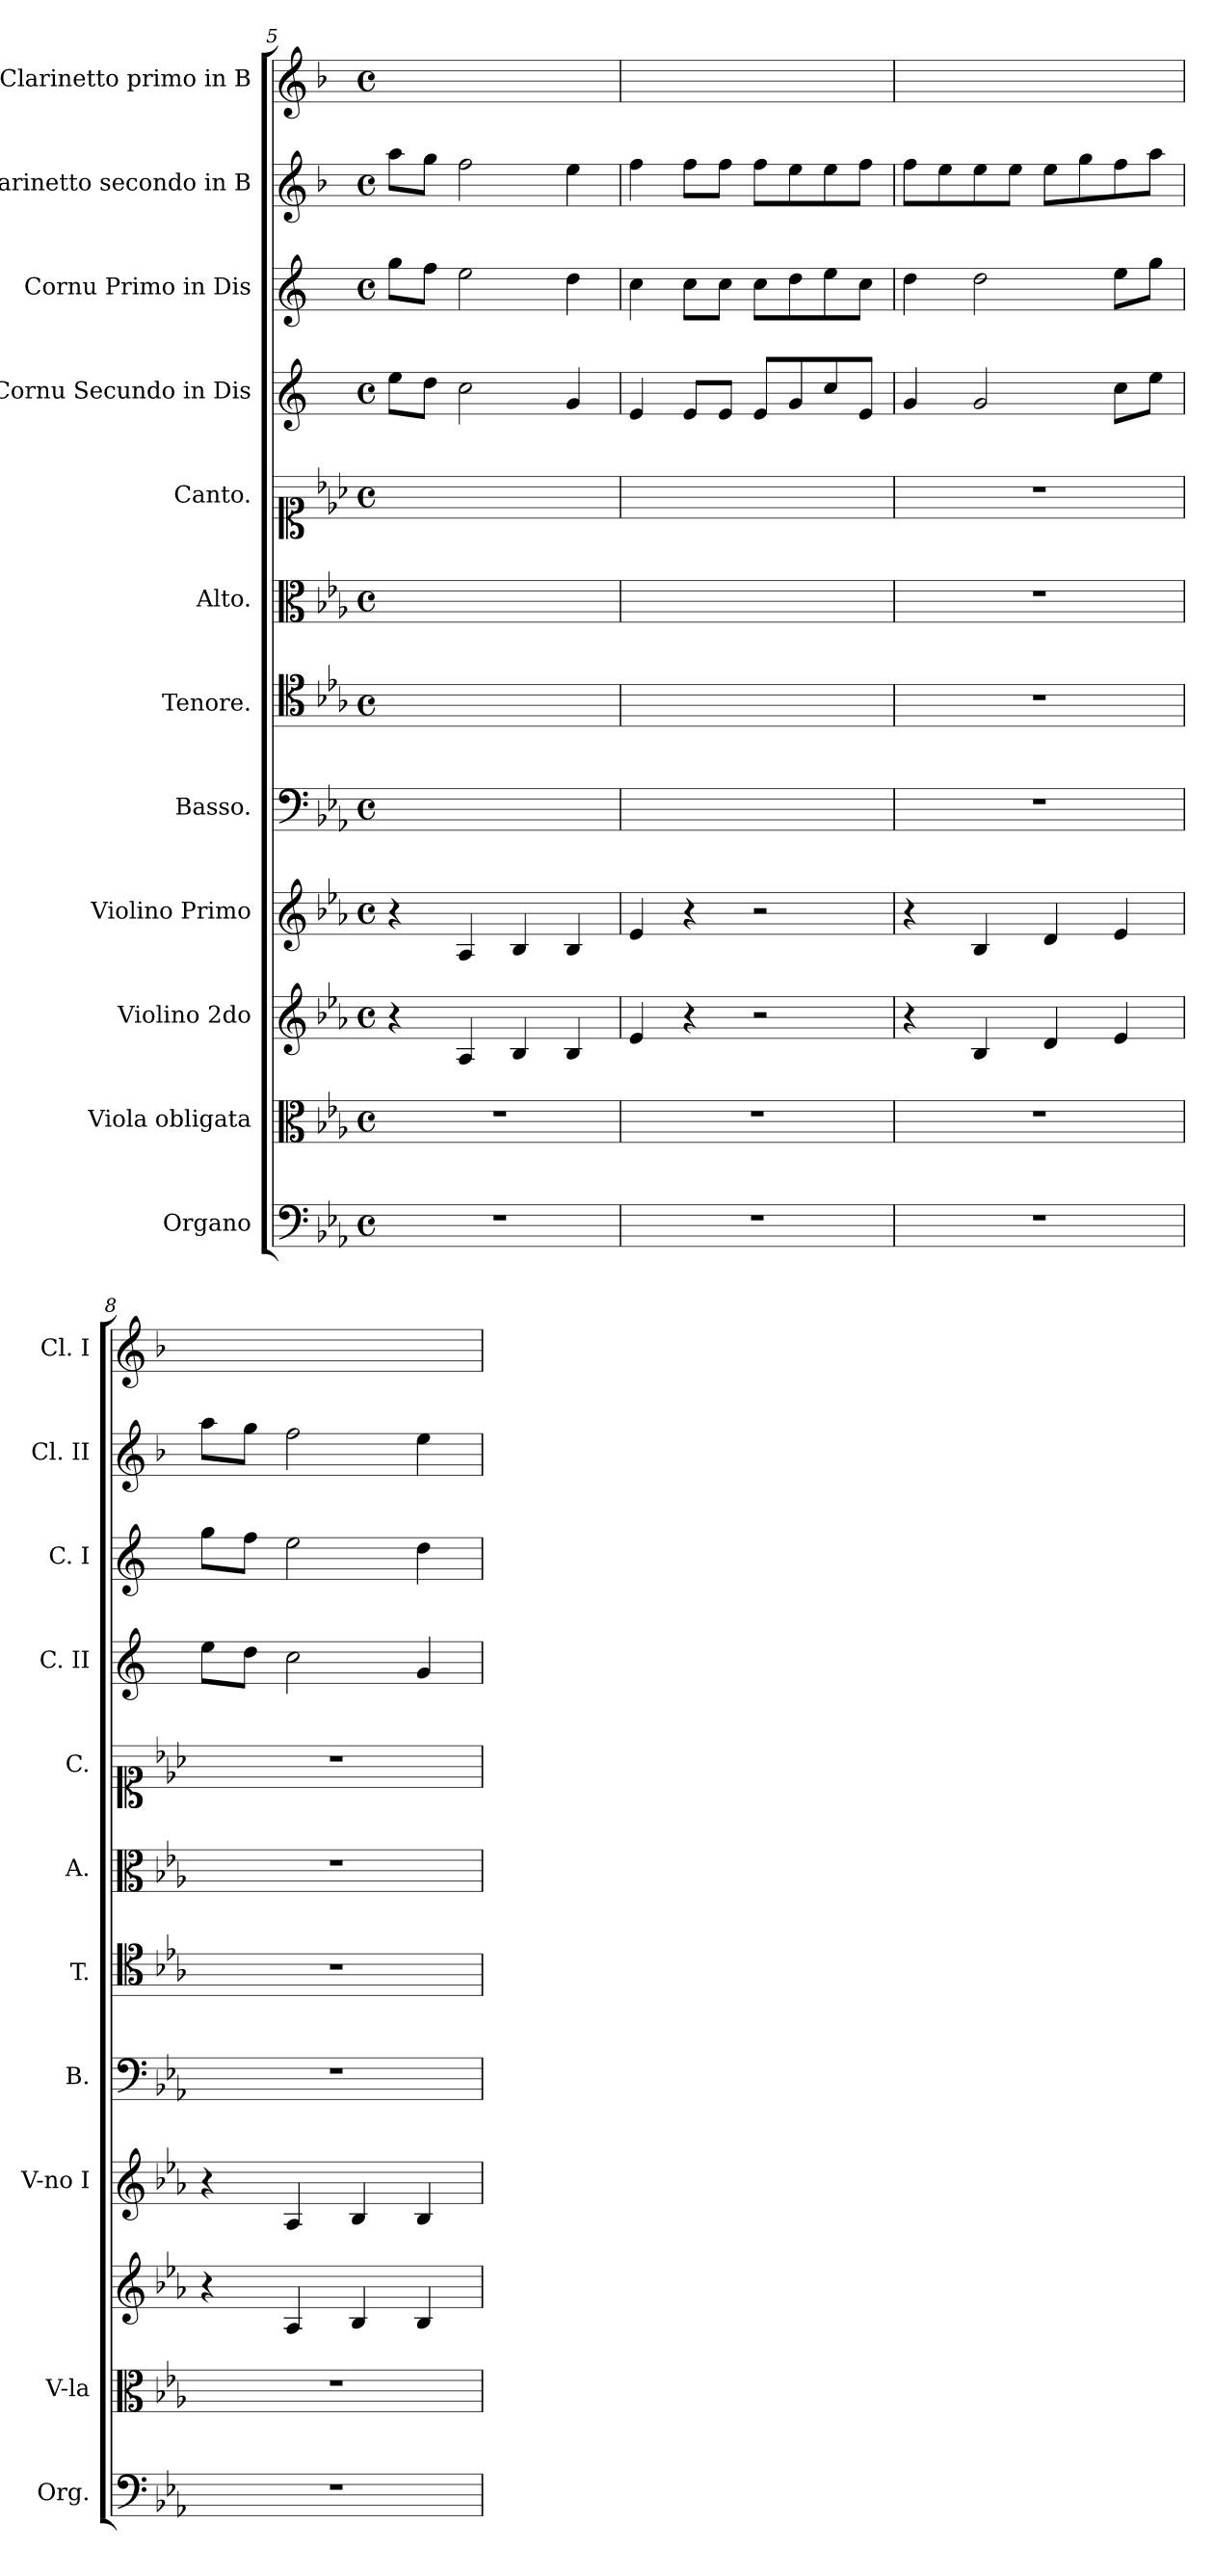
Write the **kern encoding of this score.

**kern	**kern	**kern	**kern	**kern	**kern	**kern	**kern	**kern	**kern	**kern	**kern
*part12	*part11	*part10	*part9	*part8	*part7	*part6	*part5	*part4	*part3	*part2	*part1
*staff12	*staff11	*staff10	*staff9	*staff8	*staff7	*staff6	*staff5	*staff4	*staff3	*staff2	*staff1
*I"Organo	*I"Viola obligata	*I"Violino 2do	*I"Violino Primo	*I"Basso.	*I"Tenore.	*I"Alto.	*I"Canto.	*I"Cornu Secundo in Dis	*I"Cornu Primo in Dis	*I"Clarinetto secondo in B	*I"Clarinetto primo in B
*I'Org.	*I'V-la	*	*I'V-no I	*I'B.	*I'T.	*I'A.	*I'C.	*I'C. II	*I'C. I	*I'Cl. II	*I'Cl. I
*clefF4	*clefC3	*clefG2	*clefG2	*clefF4	*clefC4	*clefC3	*clefC1	*clefG2	*clefG2	*clefG2	*clefG2
*	*	*	*	*	*	*	*	*ITrd5c9	*ITrd5c9	*ITrd1c2	*ITrd1c2
*k[b-e-a-]	*k[b-e-a-]	*k[b-e-a-]	*k[b-e-a-]	*k[b-e-a-]	*k[b-e-a-]	*k[b-e-a-]	*k[b-e-a-]	*k[b-e-a-]	*k[b-e-a-]	*k[b-e-a-]	*k[b-e-a-]
*E-:	*E-:	*E-:	*E-:	*E-:	*E-:	*E-:	*E-:	*E-:	*E-:	*E-:	*E-:
*M4/4	*M4/4	*M4/4	*M4/4	*M4/4	*M4/4	*M4/4	*M4/4	*M4/4	*M4/4	*M4/4	*M4/4
*met(c)	*met(c)	*met(c)	*met(c)	*met(c)	*met(c)	*met(c)	*met(c)	*met(c)	*met(c)	*met(c)	*met(c)
=5	=5	=5	=5	=5	=5	=5	=5	=5	=5	=5	=5
1r	1r	4r	4r	1ryy	1ryy	1ryy	1ryy	8g\L	8b-\L	8gg\L	1ryy
.	.	.	.	.	.	.	.	8f\J	8a-\J	8ff\J	.
.	.	4A-/	4A-/	.	.	.	.	2e-\	2g\	2ee-\	.
.	.	4B-/	4B-/	.	.	.	.	.	.	.	.
.	.	4B-/	4B-/	.	.	.	.	4B-/	4f\	4dd\	.
=6	=6	=6	=6	=6	=6	=6	=6	=6	=6	=6	=6
1r	1r	4e-/	4e-/	1ryy	1ryy	1ryy	1ryy	4G/	4e-\	4ee-\	1ryy
.	.	4r	4r	.	.	.	.	8G/L	8e-\L	8ee-\L	.
.	.	.	.	.	.	.	.	8G/J	8e-\J	8ee-\J	.
.	.	2r	2r	.	.	.	.	8G/L	8e-\L	8ee-\L	.
.	.	.	.	.	.	.	.	8B-/	8f\	8dd\	.
.	.	.	.	.	.	.	.	8e-/	8g\	8dd\	.
.	.	.	.	.	.	.	.	8G/J	8e-\J	8ee-\J	.
=7	=7	=7	=7	=7	=7	=7	=7	=7	=7	=7	=7
1r	1r	4r	4r	1r	1r	1r	1r	4B-/	4f\	8ee-\L	1ryy
.	.	.	.	.	.	.	.	.	.	8dd\	.
.	.	4B-/	4B-/	.	.	.	.	2B-/	2f\	8dd\	.
.	.	.	.	.	.	.	.	.	.	8dd\J	.
.	.	4d/	4d/	.	.	.	.	.	.	8dd\L	.
.	.	.	.	.	.	.	.	.	.	8ff\	.
.	.	4e-/	4e-/	.	.	.	.	8e-\L	8g\L	8ee-\	.
.	.	.	.	.	.	.	.	8g\J	8b-\J	8gg\J	.
=8	=8	=8	=8	=8	=8	=8	=8	=8	=8	=8	=8
1r	1r	4r	4r	1r	1r	1r	1r	8g\L	8b-\L	8gg\L	1ryy
.	.	.	.	.	.	.	.	8f\J	8a-\J	8ff\J	.
.	.	4A-/	4A-/	.	.	.	.	2e-\	2g\	2ee-\	.
.	.	4B-/	4B-/	.	.	.	.	.	.	.	.
.	.	4B-/	4B-/	.	.	.	.	4B-/	4f\	4dd\	.
=	=	=	=	=	=	=	=	=	=	=	=
*-	*-	*-	*-	*-	*-	*-	*-	*-	*-	*-	*-
